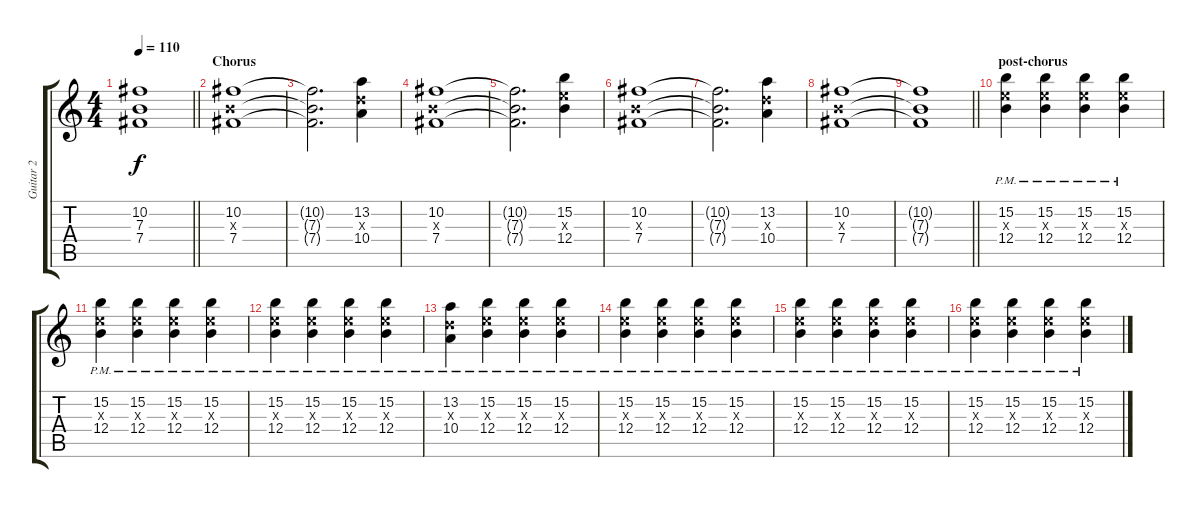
\track ("Guitar 2" "Guitar 2") {instrument distortionguitar}
\staff {score tabs}
\tuning (Db4 Ab3 E3 B2 Gb2 B1) {hide}
\ts (4 4)
\tempo 110
\clef g2
\barLineRight lightlight
\ks c
(10.2{t} 7.3{t} 7.4{t}).1{dy f} |
\section ("" "Chorus")
(10.2 7.3{x} 7.4).1 |
(10.2{t} 7.3{t} 7.4{t}).2{d} (13.2 10.3{x} 10.4).4 |
(10.2 7.3{x} 7.4).1 |
(10.2{t} 7.3{t} 7.4{t}).2{d} (15.2 12.3{x} 12.4).4 |
(10.2 7.3{x} 7.4).1 |
(10.2{t} 7.3{t} 7.4{t}).2{d} (13.2 10.3{x} 10.4).4 |
(10.2 7.3{x} 7.4).1 |
\barLineRight lightlight
(10.2{t} 7.3{t} 7.4{t}).1 |
\section ("" "post-chorus")
(15.2{pm} 12.3{x} 12.4{pm}).4 (15.2{pm} 12.3{x} 12.4{pm}).4 (15.2{pm} 12.3{x} 12.4{pm}).4 (15.2{pm} 12.3{x} 12.4{pm}).4 |
(15.2{pm} 12.3{x} 12.4{pm}).4 (15.2{pm} 12.3{x} 12.4{pm}).4 (15.2{pm} 12.3{x} 12.4{pm}).4 (15.2{pm} 12.3{x} 12.4{pm}).4 |
(15.2{pm} 12.3{x} 12.4{pm}).4 (15.2{pm} 12.3{x} 12.4{pm}).4 (15.2{pm} 12.3{x} 12.4{pm}).4 (15.2{pm} 12.3{x} 12.4{pm}).4 |
(13.2{pm} 10.3{x} 10.4{pm}).4 (15.2{pm} 12.3{x} 12.4{pm}).4 (15.2{pm} 12.3{x} 12.4{pm}).4 (15.2{pm} 12.3{x} 12.4{pm}).4 |
(15.2{pm} 12.3{x} 12.4{pm}).4 (15.2{pm} 12.3{x} 12.4{pm}).4 (15.2{pm} 12.3{x} 12.4{pm}).4 (15.2{pm} 12.3{x} 12.4{pm}).4 |
(15.2{pm} 12.3{x} 12.4{pm}).4 (15.2{pm} 12.3{x} 12.4{pm}).4 (15.2{pm} 12.3{x} 12.4{pm}).4 (15.2{pm} 12.3{x} 12.4{pm}).4 |
(15.2{pm} 12.3{x} 12.4{pm}).4 (15.2{pm} 12.3{x} 12.4{pm}).4 (15.2{pm} 12.3{x} 12.4{pm}).4 (15.2{pm} 12.3{x} 12.4{pm}).4
